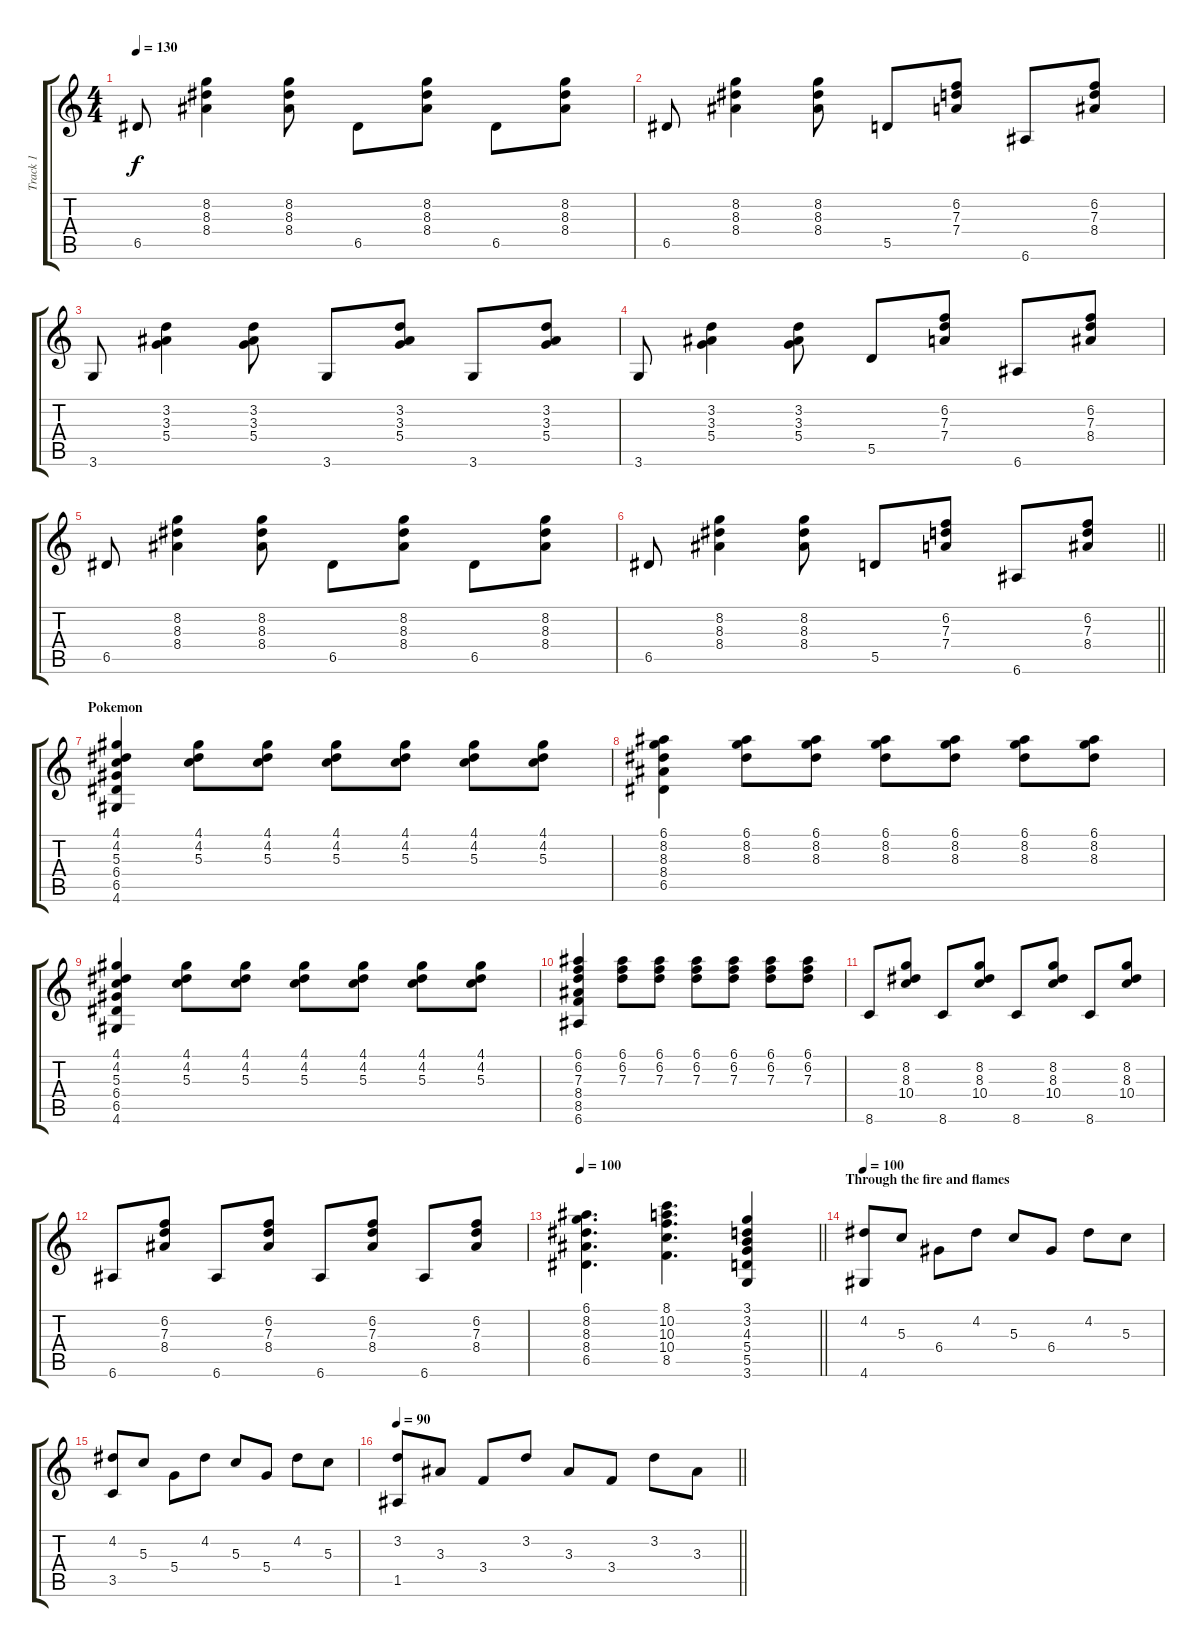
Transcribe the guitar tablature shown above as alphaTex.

\track ("Track 1" "Track 1") {instrument acousticguitarsteel}
\staff {score tabs}
\tuning (E4 B3 G3 D3 A2 E2) {hide}
\ts (4 4)
\tempo 130
\clef g2
\ks c
6.5.8{dy f} (8.2 8.3 8.4).4 (8.2 8.3 8.4).8 6.5.8 (8.2 8.3 8.4).8 6.5.8 (8.2 8.3 8.4).8 |
6.5.8 (8.2 8.3 8.4).4 (8.2 8.3 8.4).8 5.5.8 (6.2 7.3 7.4).8 6.6.8 (6.2 7.3 8.4).8 |
3.6.8 (3.2 3.3 5.4).4 (3.2 3.3 5.4).8 3.6.8 (3.2 3.3 5.4).8 3.6.8 (3.2 3.3 5.4).8 |
3.6.8 (3.2 3.3 5.4).4 (3.2 3.3 5.4).8 5.5.8 (6.2 7.3 7.4).8 6.6.8 (6.2 7.3 8.4).8 |
6.5.8 (8.2 8.3 8.4).4 (8.2 8.3 8.4).8 6.5.8 (8.2 8.3 8.4).8 6.5.8 (8.2 8.3 8.4).8 |
\barLineRight lightlight
6.5.8 (8.2 8.3 8.4).4 (8.2 8.3 8.4).8 5.5.8 (6.2 7.3 7.4).8 6.6.8 (6.2 7.3 8.4).8 |
\section ("" "Pokemon")
(4.1 4.2 5.3 6.4 6.5 4.6).4 (4.1 4.2 5.3).8 (4.1 4.2 5.3).8 (4.1 4.2 5.3).8 (4.1 4.2 5.3).8 (4.1 4.2 5.3).8 (4.1 4.2 5.3).8 |
(6.1 8.2 8.3 8.4 6.5).4 (6.1 8.2 8.3).8 (6.1 8.2 8.3).8 (6.1 8.2 8.3).8 (6.1 8.2 8.3).8 (6.1 8.2 8.3).8 (6.1 8.2 8.3).8 |
(4.1 4.2 5.3 6.4 6.5 4.6).4 (4.1 4.2 5.3).8 (4.1 4.2 5.3).8 (4.1 4.2 5.3).8 (4.1 4.2 5.3).8 (4.1 4.2 5.3).8 (4.1 4.2 5.3).8 |
(6.1 6.2 7.3 8.4 8.5 6.6).4 (6.1 6.2 7.3).8 (6.1 6.2 7.3).8 (6.1 6.2 7.3).8 (6.1 6.2 7.3).8 (6.1 6.2 7.3).8 (6.1 6.2 7.3).8 |
8.6.8 (8.2 8.3 10.4).8 8.6.8 (8.2 8.3 10.4).8 8.6.8 (8.2 8.3 10.4).8 8.6.8 (8.2 8.3 10.4).8 |
6.6.8 (6.2 7.3 8.4).8 6.6.8 (6.2 7.3 8.4).8 6.6.8 (6.2 7.3 8.4).8 6.6.8 (6.2 7.3 8.4).8 |
\tempo 100
\barLineRight lightlight
(6.1 8.2 8.3 8.4 6.5).4{d} (8.1 10.2 10.3 10.4 8.5).4{d} (3.1 3.2 4.3 5.4 5.5 3.6).4 |
\section ("" "Through the fire and flames")
\tempo 100
(4.2 4.6).8 5.3.8 6.4.8 4.2.8 5.3.8 6.4.8 4.2.8 5.3.8 |
(4.2 3.5).8 5.3.8 5.4.8 4.2.8 5.3.8 5.4.8 4.2.8 5.3.8 |
\tempo 90
\barLineRight lightlight
(3.2 1.5).8 3.3.8 3.4.8 3.2.8 3.3.8 3.4.8 3.2.8 3.3.8
